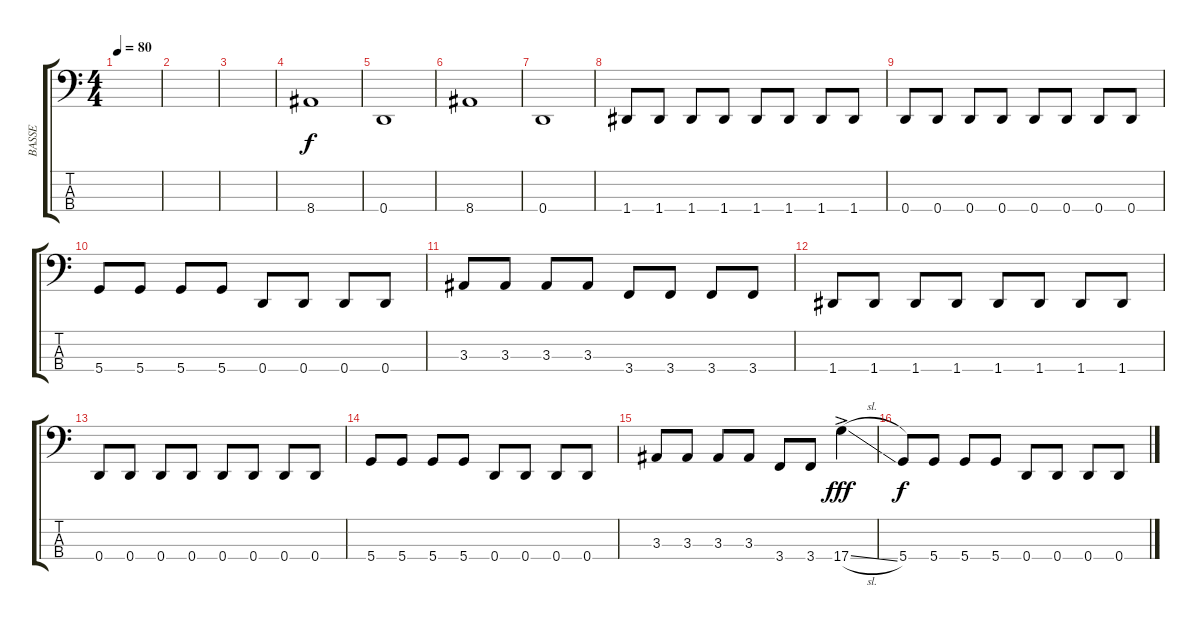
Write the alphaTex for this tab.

\track ("BASSE" "BASSE") {instrument electricbassfinger}
\staff {score tabs}
\tuning (F2 C2 G1 D1) {hide}
\ts (4 4)
\tempo 80
\clef f4
\ks c
|
|
|
8.4.1 |
0.4.1 |
8.4.1 |
0.4.1 |
1.4.8 1.4.8 1.4.8 1.4.8 1.4.8 1.4.8 1.4.8 1.4.8 |
0.4.8 0.4.8 0.4.8 0.4.8 0.4.8 0.4.8 0.4.8 0.4.8 |
5.4.8 5.4.8 5.4.8 5.4.8 0.4.8 0.4.8 0.4.8 0.4.8 |
3.3.8 3.3.8 3.3.8 3.3.8 3.4.8 3.4.8 3.4.8 3.4.8 |
1.4.8 1.4.8 1.4.8 1.4.8 1.4.8 1.4.8 1.4.8 1.4.8 |
0.4.8 0.4.8 0.4.8 0.4.8 0.4.8 0.4.8 0.4.8 0.4.8 |
5.4.8 5.4.8 5.4.8 5.4.8 0.4.8 0.4.8 0.4.8 0.4.8 |
3.3.8 3.3.8 3.3.8 3.3.8 3.4.8 3.4.8 17.4{sl ac}.4{dy fff} |
5.4.8{dy f} 5.4.8 5.4.8 5.4.8 0.4.8 0.4.8 0.4.8 0.4.8
